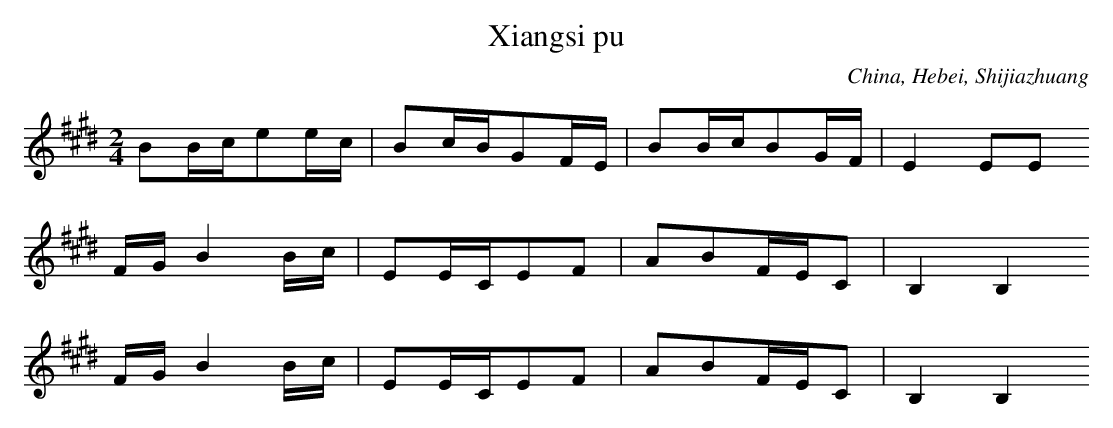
X:1
T: Xiangsi pu
O: China, Hebei, Shijiazhuang
M: 2/4
L: 1/16
K: E
B2Bce2ec | B2cBG2FE | B2BcB2GF | E4E2E2
FGB4Bc | E2ECE2F2 | A2B2FEC2 | B,4B,4
FGB4Bc | E2ECE2F2 | A2B2FEC2 | B,4B,4
